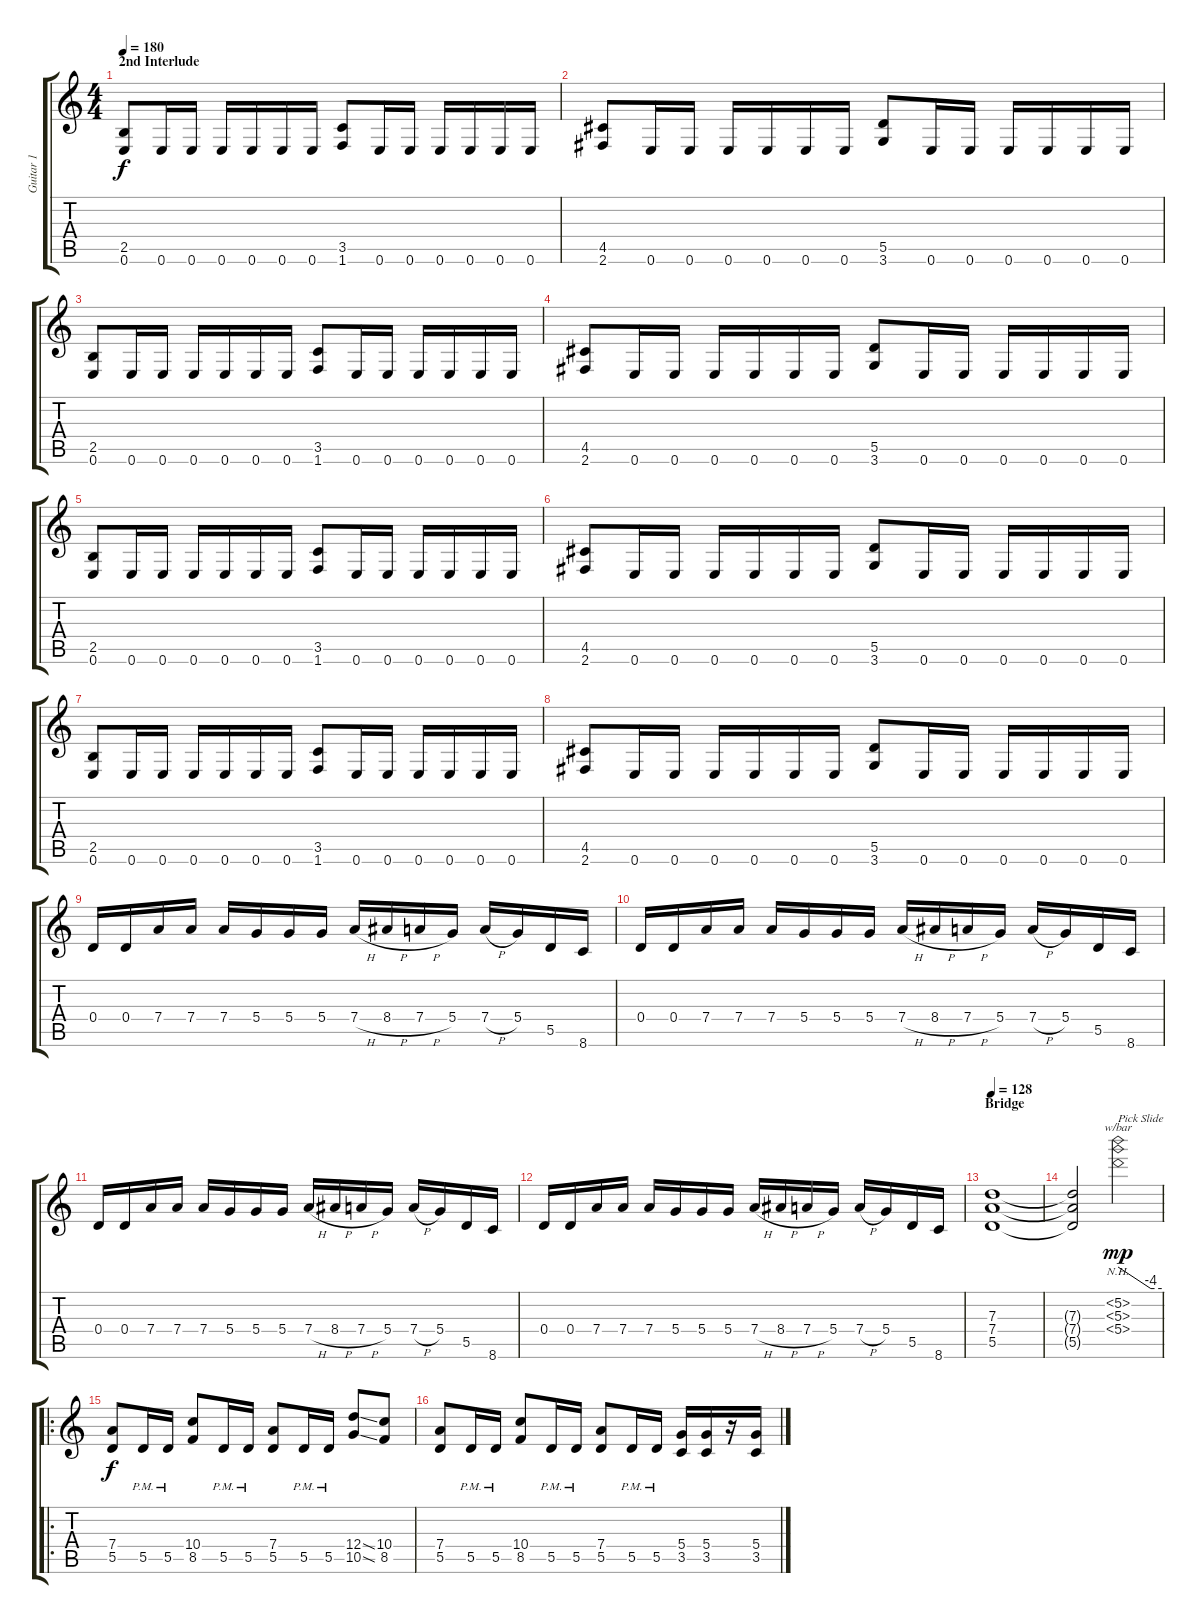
\track ("Guitar 1" "Guitar 1") {instrument distortionguitar}
\staff {score tabs}
\tuning (E4 B3 G3 D3 A2 E2) {hide}
\ts (4 4)
\section ("" "2nd Interlude")
\tempo 180
\clef g2
\ks c
(2.5 0.6).8{dy f} 0.6.16 0.6.16 0.6.16 0.6.16 0.6.16 0.6.16 (3.5 1.6).8 0.6.16 0.6.16 0.6.16 0.6.16 0.6.16 0.6.16 |
(4.5 2.6).8 0.6.16 0.6.16 0.6.16 0.6.16 0.6.16 0.6.16 (5.5 3.6).8 0.6.16 0.6.16 0.6.16 0.6.16 0.6.16 0.6.16 |
(2.5 0.6).8 0.6.16 0.6.16 0.6.16 0.6.16 0.6.16 0.6.16 (3.5 1.6).8 0.6.16 0.6.16 0.6.16 0.6.16 0.6.16 0.6.16 |
(4.5 2.6).8 0.6.16 0.6.16 0.6.16 0.6.16 0.6.16 0.6.16 (5.5 3.6).8 0.6.16 0.6.16 0.6.16 0.6.16 0.6.16 0.6.16 |
(2.5 0.6).8 0.6.16 0.6.16 0.6.16 0.6.16 0.6.16 0.6.16 (3.5 1.6).8 0.6.16 0.6.16 0.6.16 0.6.16 0.6.16 0.6.16 |
(4.5 2.6).8 0.6.16 0.6.16 0.6.16 0.6.16 0.6.16 0.6.16 (5.5 3.6).8 0.6.16 0.6.16 0.6.16 0.6.16 0.6.16 0.6.16 |
(2.5 0.6).8 0.6.16 0.6.16 0.6.16 0.6.16 0.6.16 0.6.16 (3.5 1.6).8 0.6.16 0.6.16 0.6.16 0.6.16 0.6.16 0.6.16 |
(4.5 2.6).8 0.6.16 0.6.16 0.6.16 0.6.16 0.6.16 0.6.16 (5.5 3.6).8 0.6.16 0.6.16 0.6.16 0.6.16 0.6.16 0.6.16 |
0.4.16 0.4.16 7.4.16 7.4.16 7.4.16 5.4.16 5.4.16 5.4.16 7.4{h}.16 8.4{h}.16 7.4{h}.16 5.4.16 7.4{h}.16 5.4.16 5.5.16 8.6.16 |
0.4.16 0.4.16 7.4.16 7.4.16 7.4.16 5.4.16 5.4.16 5.4.16 7.4{h}.16 8.4{h}.16 7.4{h}.16 5.4.16 7.4{h}.16 5.4.16 5.5.16 8.6.16 |
0.4.16 0.4.16 7.4.16 7.4.16 7.4.16 5.4.16 5.4.16 5.4.16 7.4{h}.16 8.4{h}.16 7.4{h}.16 5.4.16 7.4{h}.16 5.4.16 5.5.16 8.6.16 |
0.4.16 0.4.16 7.4.16 7.4.16 7.4.16 5.4.16 5.4.16 5.4.16 7.4{h}.16 8.4{h}.16 7.4{h}.16 5.4.16 7.4{h}.16 5.4.16 5.5.16 8.6.16 |
\section ("" "Bridge")
\tempo 128
(7.3 7.4 5.5).1 |
(7.3{t} 7.4{t} 5.5{t}).2 (5.2{nh} 5.3{nh} 5.4{nh}).2{tbe (custom default 0 0 45 -16 60 -16) txt "Pick Slide" dy mp} |
\ro
(7.4 5.5).8{dy f} 5.5{pm}.16 5.5{pm}.16 (10.4 8.5).8 5.5{pm}.16 5.5{pm}.16 (7.4 5.5).8 5.5{pm}.16 5.5{pm}.16 (12.4{ss} 10.5{ss}).8 (10.4 8.5).8 |
(7.4 5.5).8 5.5{pm}.16 5.5{pm}.16 (10.4 8.5).8 5.5{pm}.16 5.5{pm}.16 (7.4 5.5).8 5.5{pm}.16 5.5{pm}.16 (5.4 3.5).16 (5.4 3.5).16 r.16 (5.4 3.5).16
